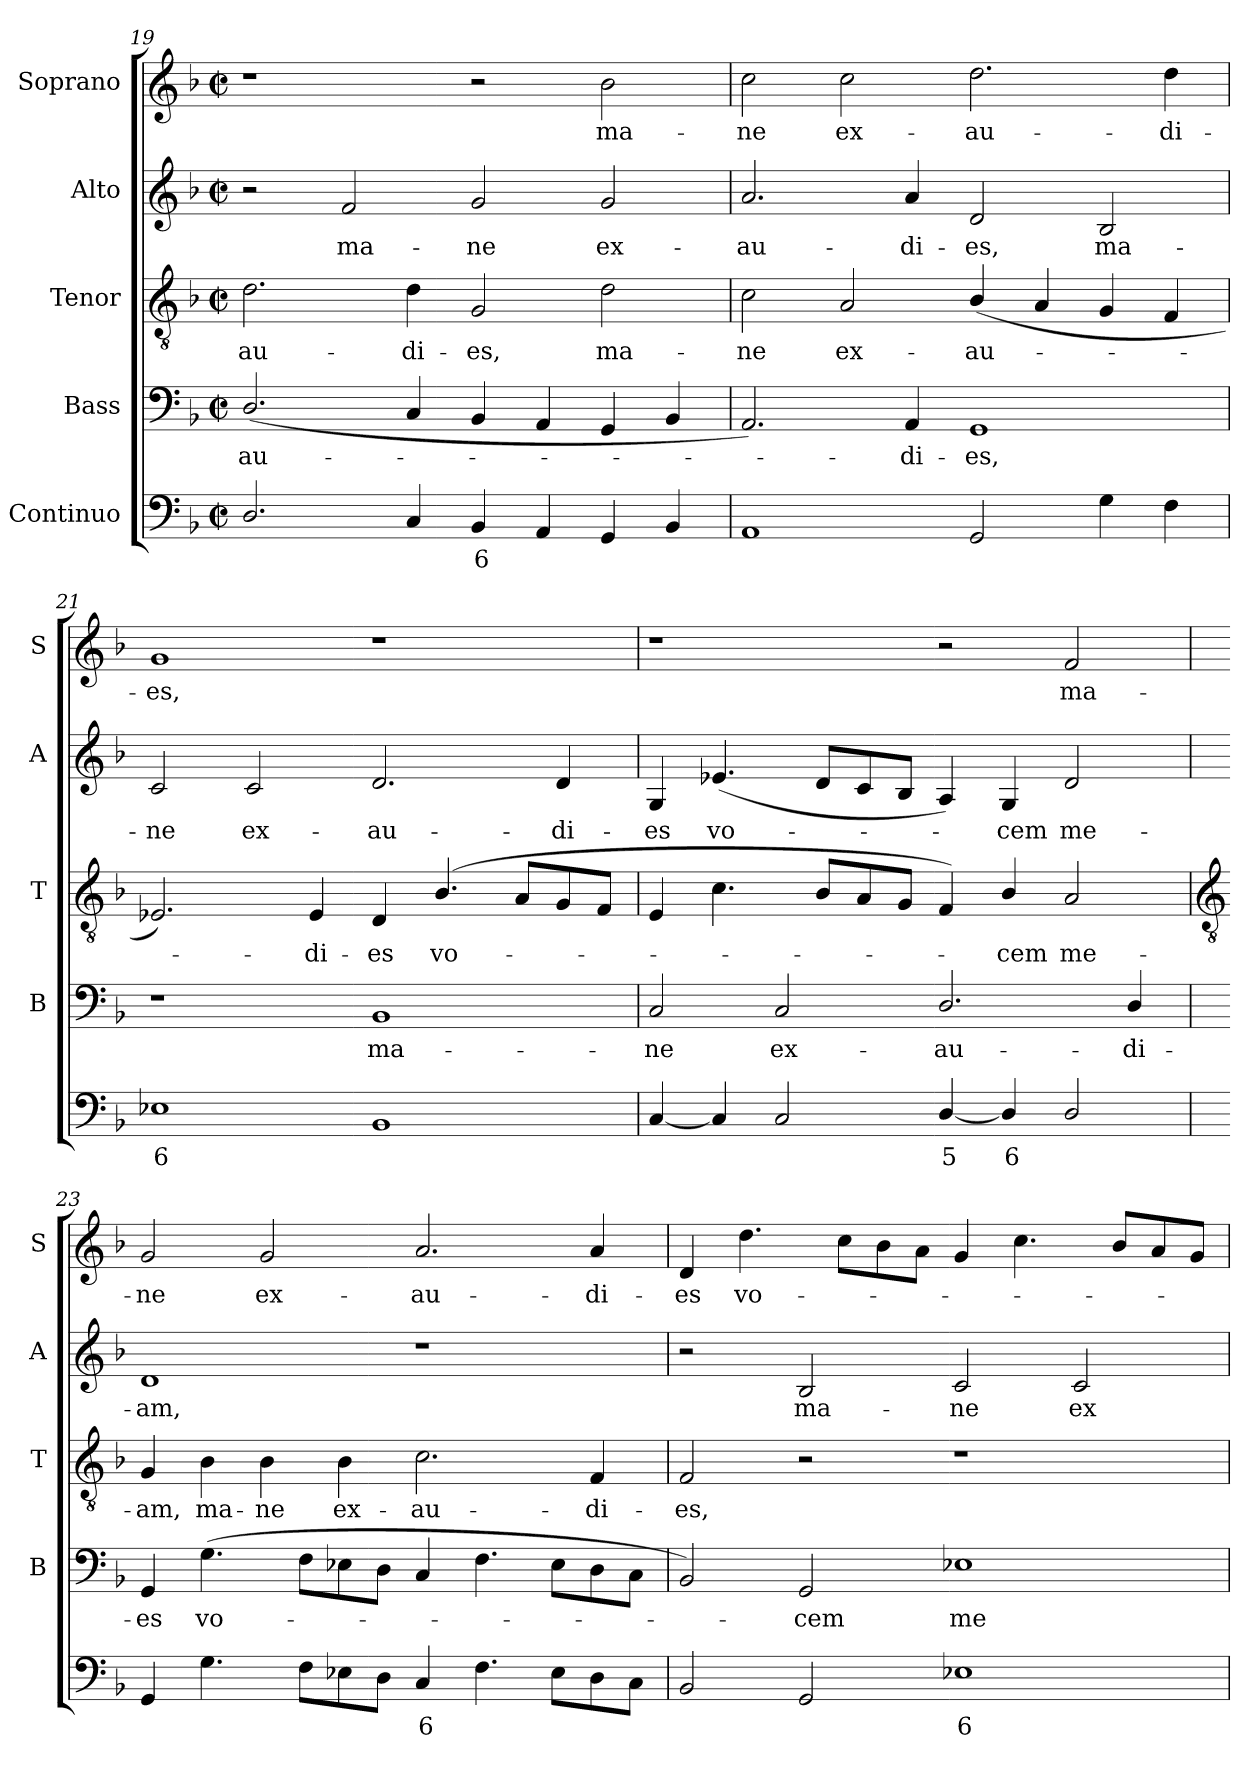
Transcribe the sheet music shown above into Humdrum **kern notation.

**kern	**text	**kern	**text	**kern	**text	**kern	**text	**kern	**text
*part5	*part5	*part4	*part4	*part3	*part3	*part2	*part2	*part1	*part1
*staff5	*staff5	*staff4	*staff4	*staff3	*staff3	*staff2	*staff2	*staff1	*staff1
*I"Continuo	*	*I"Bass	*	*I"Tenor	*	*I"Alto	*	*I"Soprano	*
*	*	*I'B	*	*I'T	*	*I'A	*	*I'S	*
*clefF4	*	*clefF4	*	*clefGv2	*	*clefG2	*	*clefG2	*
*k[b-]	*	*k[b-]	*	*k[b-]	*	*k[b-]	*	*k[b-]	*
*F:	*	*F:	*	*F:	*	*F:	*	*F:	*
*M4/2	*	*M4/2	*	*M4/2	*	*M4/2	*	*M4/2	*
*met(c|)	*	*met(c|)	*	*met(c|)	*	*met(c|)	*	*met(c|)	*
=19	=19	=19	=19	=19	=19	=19	=19	=19	=19
!	!	!	!LO:LY:b	!	!LO:LY:b	!	!	!	!
2.D/	.	(<2.D/	-au-	2.d	-au-	2r	.	1r	.
!	!	!	!	!	!	!	!LO:LY:b	!	!
.	.	.	.	.	.	2f	ma-	.	.
!	!	!	!	!	!LO:LY:b	!	!	!	!
4C/	.	4C/	.	4d	-di-	.	.	.	.
!	!LO:LY:b	!	!	!	!LO:LY:b	!	!LO:LY:b	!	!
4BB-	6	4BB-	.	2G	-es,	2g	-ne	2r	.
4AA	.	4AA	.	.	.	.	.	.	.
!	!	!	!	!	!LO:LY:b	!	!LO:LY:b	!	!LO:LY:b
4GG	.	4GG	.	2d	ma-	2g	ex-	2b-	ma-
4BB-	.	4BB-	.	.	.	.	.	.	.
=20	=20	=20	=20	=20	=20	=20	=20	=20	=20
!	!	!	!	!	!LO:LY:b	!	!LO:LY:b	!	!LO:LY:b
1AA	.	2.AA)	.	2c	-ne	2.a/	-au-	2cc	-ne
!	!	!	!	!	!LO:LY:b	!	!	!	!LO:LY:b
.	.	.	.	2A	ex-	.	.	2cc	ex-
!	!	!	!LO:LY:b	!	!	!	!LO:LY:b	!	!
.	.	4AA	di-	.	.	4a/	-di-	.	.
!	!	!	!LO:LY:b	!	!LO:LY:b	!	!LO:LY:b	!	!LO:LY:b
2GG	.	1GG	-es,	(<4B-/	-au-	2d	-es,	2.dd	-au-
.	.	.	.	4A/	.	.	.	.	.
!	!	!	!	!	!	!	!LO:LY:b	!	!
4G	.	.	.	4G	.	2B-	ma-	.	.
!	!	!	!	!	!	!	!	!	!LO:LY:b
4F	.	.	.	4F	.	.	.	4dd	-di-
=21	=21	=21	=21	=21	=21	=21	=21	=21	=21
!	!LO:LY:b	!	!	!	!	!	!LO:LY:b	!	!LO:LY:b
1E-X	6	1r	.	2.E-X)	.	2c	-ne	1g	-es,
!	!	!	!	!	!	!	!LO:LY:b	!	!
.	.	.	.	.	.	2c	ex-	.	.
!	!	!	!	!	!LO:LY:b	!	!	!	!
.	.	.	.	4E-	di-	.	.	.	.
!	!	!	!LO:LY:b	!	!LO:LY:b	!	!LO:LY:b	!	!
1BB-	.	1BB-	ma-	4D	-es	2.d	-au-	1r	.
!	!	!	!	!	!LO:LY:b	!	!	!	!
.	.	.	.	(<4.B-/	vo-	.	.	.	.
.	.	.	.	8AL	.	.	.	.	.
!	!	!	!	!	!	!	!LO:LY:b	!	!
.	.	.	.	8G	.	4d	-di-	.	.
.	.	.	.	8FJ	.	.	.	.	.
=22	=22	=22	=22	=22	=22	=22	=22	=22	=22
!	!	!	!LO:LY:b	!	!	!	!LO:LY:b	!	!
[4C	.	2C	-ne	4E	.	4G	-es	1r	.
!	!	!	!	!	!	!	!LO:LY:b	!	!
4C]	.	.	.	4.c	.	(<4.e-X	vo-	.	.
!	!	!	!LO:LY:b	!	!	!	!	!	!
2C	.	2C	ex-	.	.	.	.	.	.
.	.	.	.	8B-/L	.	8dL	.	.	.
.	.	.	.	8A/	.	8c	.	.	.
.	.	.	.	8G/J	.	8B-J	.	.	.
!	!LO:LY:b	!	!LO:LY:b	!	!	!	!	!	!
[4D/	5	2.D/	-au-	4F)	.	4A)	.	2r	.
!	!LO:LY:b	!	!	!	!LO:LY:b	!	!LO:LY:b	!	!
4D/]	6	.	.	4B-/	cem	4G	cem	.	.
!	!	!	!	!	!LO:LY:b	!	!LO:LY:b	!	!LO:LY:b
2D/	.	.	.	2A/	me-	2d	me-	2f	ma-
!	!	!	!LO:LY:b	!	!	!	!	!	!
.	.	4D/	-di-	.	.	.	.	.	.
!!LO:LB:g=z
=23	=23	=23	=23	=23	=23	=23	=23	=23	=23
*	*	*	*	*clefGv2	*	*	*	*	*
!	!	!	!LO:LY:b	!	!LO:LY:b	!	!LO:LY:b	!	!LO:LY:b
4GG	.	4GG	-es	4G	-am,	1d	-am,	2g	-ne
!	!	!	!LO:LY:b	!	!LO:LY:b	!	!	!	!
4.G	.	(>4.G	vo-	4B-	ma-	.	.	.	.
!	!	!	!	!	!LO:LY:b	!	!	!	!LO:LY:b
.	.	.	.	4B-	-ne	.	.	2g	ex-
8FL	.	8FL	.	.	.	.	.	.	.
!	!	!	!	!	!LO:LY:b	!	!	!	!
8E-X	.	8E-X	.	4B-	ex-	.	.	.	.
8DJ	.	8DJ	.	.	.	.	.	.	.
!	!LO:LY:b	!	!	!	!LO:LY:b	!	!	!	!LO:LY:b
4C	6	4C	.	2.c	-au-	1r	.	2.a/	-au-
4.F	.	4.F	.	.	.	.	.	.	.
8E-L	.	8E-L	.	.	.	.	.	.	.
!	!	!	!	!	!LO:LY:b	!	!	!	!LO:LY:b
8D	.	8D	.	4F	-di-	.	.	4a/	-di-
8CJ	.	8CJ	.	.	.	.	.	.	.
=24	=24	=24	=24	=24	=24	=24	=24	=24	=24
!	!	!	!	!	!LO:LY:b	!	!	!	!LO:LY:b
2BB-	.	2BB-)	.	2F	-es,	2r	.	4d	-es
!	!	!	!	!	!	!	!	!	!LO:LY:b
.	.	.	.	.	.	.	.	4.dd	vo-
!	!	!	!LO:LY:b	!	!	!	!LO:LY:b	!	!
2GG	.	2GG	cem	2r	.	2B-	ma-	.	.
.	.	.	.	.	.	.	.	8ccL	.
.	.	.	.	.	.	.	.	8b-	.
.	.	.	.	.	.	.	.	8aJ	.
!	!LO:LY:b	!	!LO:LY:b	!	!	!	!LO:LY:b	!	!
1E-X	6	1E-X	me-	1r	.	2c	-ne	4g	.
.	.	.	.	.	.	.	.	4.cc	.
!	!	!	!	!	!	!	!LO:LY:b	!	!
.	.	.	.	.	.	2c	ex-	.	.
.	.	.	.	.	.	.	.	8b-/L	.
.	.	.	.	.	.	.	.	8a/	.
.	.	.	.	.	.	.	.	8gJ	.
=	=	=	=	=	=	=	=	=	=
*-	*-	*-	*-	*-	*-	*-	*-	*-	*-
